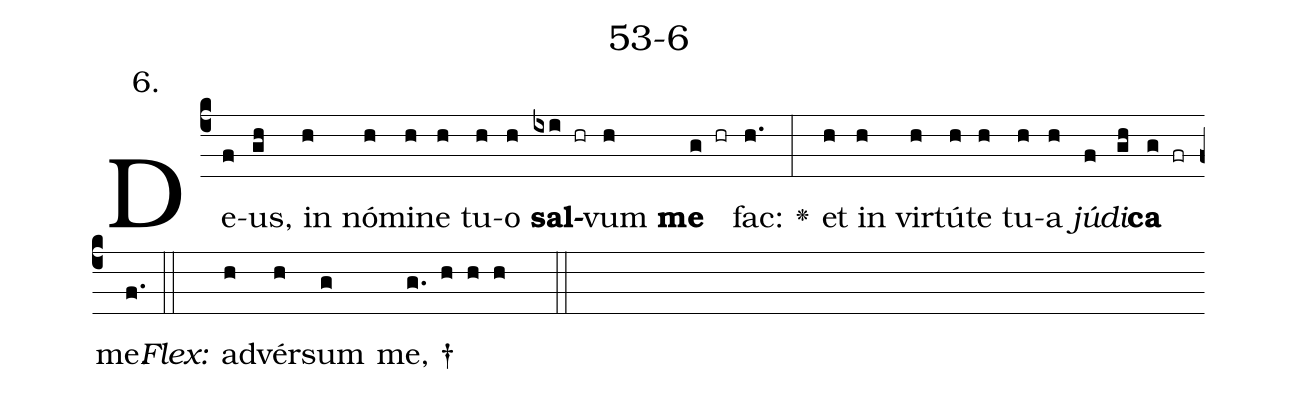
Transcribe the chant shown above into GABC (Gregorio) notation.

name: 53-6;
annotation: 6.;
%%
(c4)De(f)us,(gh) in(h) nó(h)mi(h)ne(h) tu(h)o(h) <b>sal</b>(ixi hr)vum(h) <b>me</b>(g hr) fac:(h.) <v>\greheightstar</v>(:) et(h) in(h) vir(h)tú(h)te(h) tu(h)a(h) <i>jú</i>(f)<i>di</i>(gh)<b>ca</b>(g fr) me.(f.) (::)
<i>Flex:</i>()  ad(h)vér(h)sum(g) me, †(g. h h h  ::)

%E(h) u(h) o(f) u(gh) a(g) e.(f.) (::)
